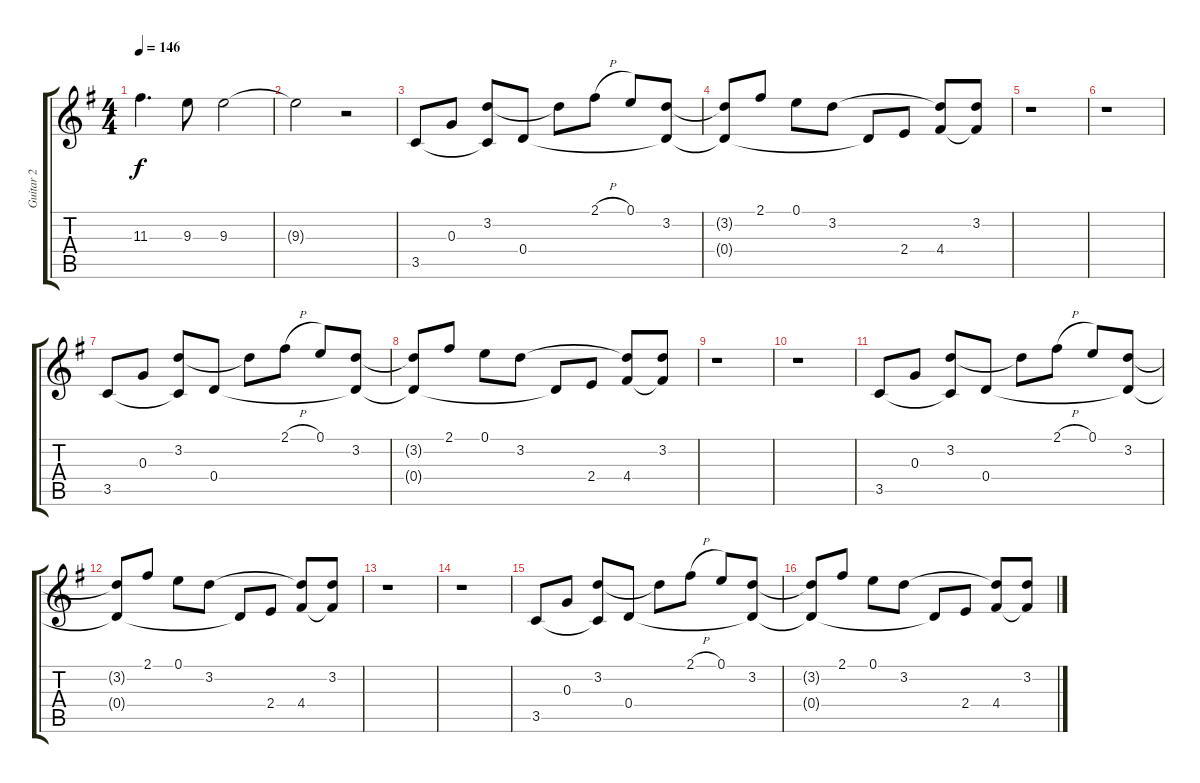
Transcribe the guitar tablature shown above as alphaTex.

\track ("Guitar 2" "Guitar 2") {instrument overdrivenguitar}
\staff {score tabs}
\tuning (E4 B3 G3 D3 A2 E2) {hide}
\ts (4 4)
\tempo 146
\clef g2
\ks g
11.3.4{d dy f} 9.3.8 9.3.2 |
9.3{t}.2 r.2 |
3.5.8 0.3.8 (3.2 3.5{t}).8 0.4.8 3.2{t}.8 2.1{h}.8 0.1.8 (3.2 0.4{t}).8 |
(3.2{t} 0.4{t}).8 2.1.8 0.1.8 3.2.8 0.4{t}.8 2.4.8 (3.2{t} 4.4).8 (3.2 4.4{t}).8 |
r.1 |
r.1 |
3.5.8 0.3.8 (3.2 3.5{t}).8 0.4.8 3.2{t}.8 2.1{h}.8 0.1.8 (3.2 0.4{t}).8 |
(3.2{t} 0.4{t}).8 2.1.8 0.1.8 3.2.8 0.4{t}.8 2.4.8 (3.2{t} 4.4).8 (3.2 4.4{t}).8 |
r.1 |
r.1 |
3.5.8 0.3.8 (3.2 3.5{t}).8 0.4.8 3.2{t}.8 2.1{h}.8 0.1.8 (3.2 0.4{t}).8 |
(3.2{t} 0.4{t}).8 2.1.8 0.1.8 3.2.8 0.4{t}.8 2.4.8 (3.2{t} 4.4).8 (3.2 4.4{t}).8 |
r.1 |
r.1 |
3.5.8 0.3.8 (3.2 3.5{t}).8 0.4.8 3.2{t}.8 2.1{h}.8 0.1.8 (3.2 0.4{t}).8 |
(3.2{t} 0.4{t}).8 2.1.8 0.1.8 3.2.8 0.4{t}.8 2.4.8 (3.2{t} 4.4).8 (3.2 4.4{t}).8
